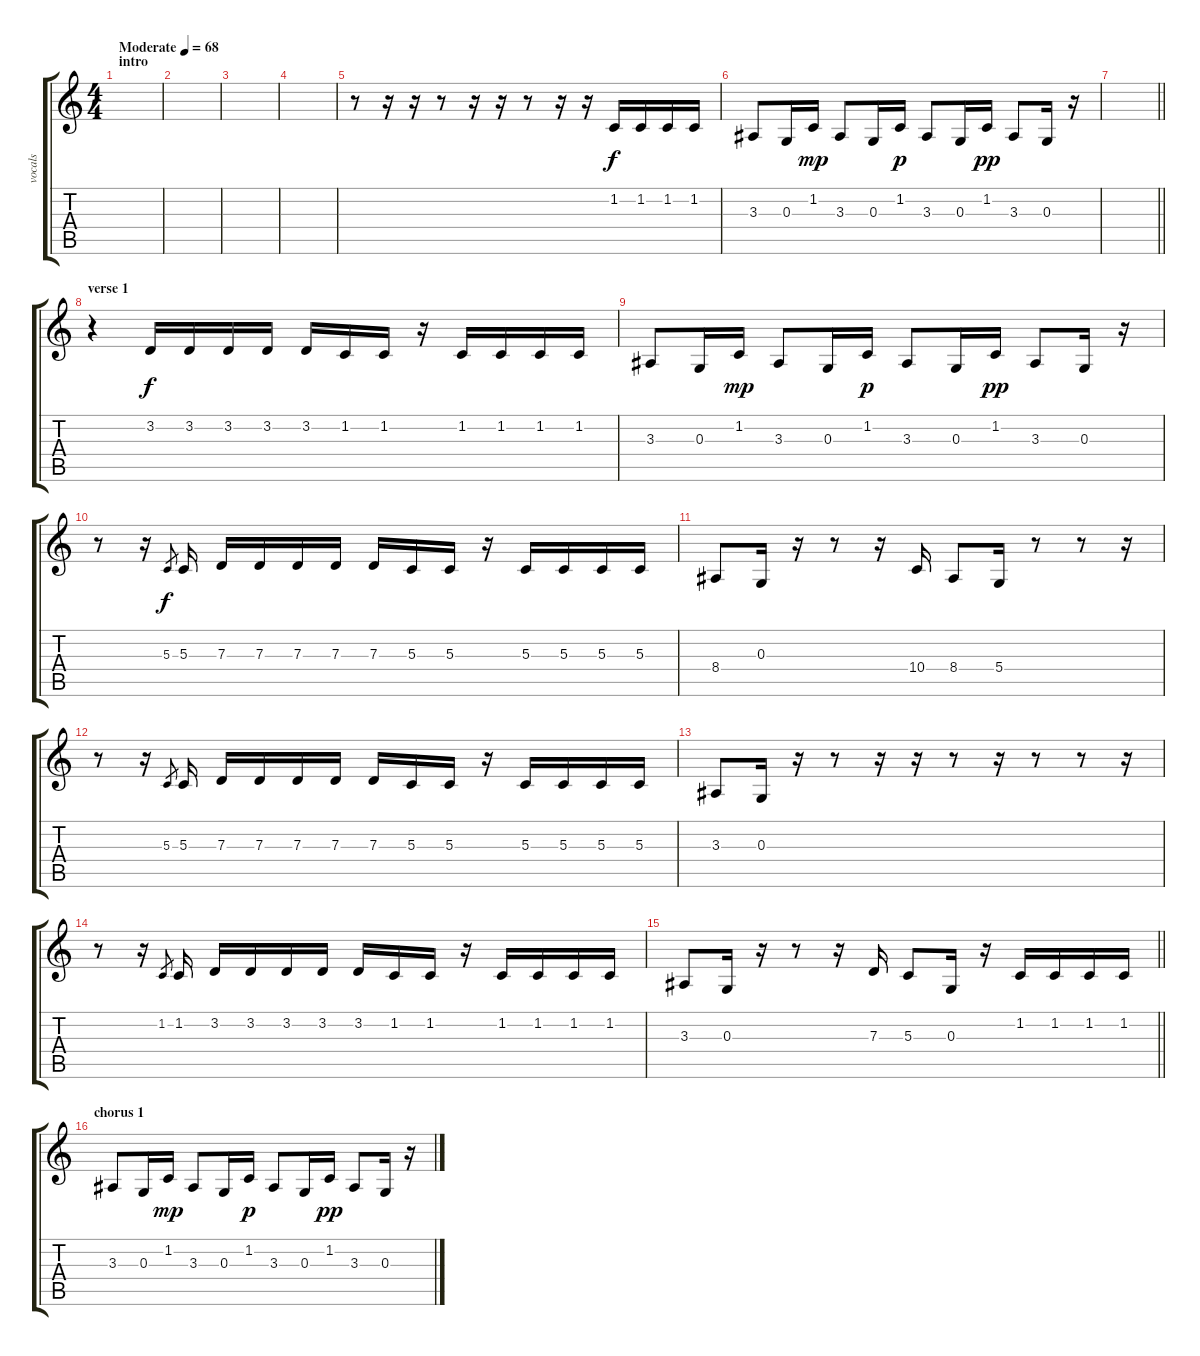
\track ("vocals" "vocals") {instrument trumpet}
\staff {score tabs}
\tuning (E4 B3 G3 D3 A2 E2) {hide}
\ts (4 4)
\section ("" "intro")
\tempo (68 "Moderate")
\clef g2
\ks c
|
|
|
|
r.8 r.16 r.16 r.8 r.16 r.16 r.8 r.16 r.16 1.2.16 1.2.16 1.2.16 1.2.16 |
3.3.8 0.3.16 1.2.16{dy mp} 3.3.8 0.3.16 1.2.16{dy p} 3.3.8 0.3.16 1.2.16{dy pp} 3.3.8 0.3.16 r.16 |
\barLineRight lightlight
|
\section ("" "verse 1")
r.4 3.2.16{dy f} 3.2.16 3.2.16 3.2.16 3.2.16 1.2.16 1.2.16 r.16 1.2.16 1.2.16 1.2.16 1.2.16 |
3.3.8 0.3.16 1.2.16{dy mp} 3.3.8 0.3.16 1.2.16{dy p} 3.3.8 0.3.16 1.2.16{dy pp} 3.3.8 0.3.16 r.16 |
r.8 r.16 5.3.8{gr dy f} 5.3.16 7.3.16 7.3.16 7.3.16 7.3.16 7.3.16 5.3.16 5.3.16 r.16 5.3.16 5.3.16 5.3.16 5.3.16 |
8.4.8 0.3.16 r.16 r.8 r.16 10.4.16 8.4.8 5.4.16 r.8 r.8 r.16 |
r.8 r.16 5.3.8{gr} 5.3.16 7.3.16 7.3.16 7.3.16 7.3.16 7.3.16 5.3.16 5.3.16 r.16 5.3.16 5.3.16 5.3.16 5.3.16 |
3.3.8 0.3.16 r.16 r.8 r.16 r.16 r.8 r.16 r.8 r.8 r.16 |
r.8 r.16 1.2.8{gr} 1.2.16 3.2.16 3.2.16 3.2.16 3.2.16 3.2.16 1.2.16 1.2.16 r.16 1.2.16 1.2.16 1.2.16 1.2.16 |
\barLineRight lightlight
3.3.8 0.3.16 r.16 r.8 r.16 7.3.16 5.3.8 0.3.16 r.16 1.2.16 1.2.16 1.2.16 1.2.16 |
\section ("" "chorus 1")
3.3.8 0.3.16 1.2.16{dy mp} 3.3.8 0.3.16 1.2.16{dy p} 3.3.8 0.3.16 1.2.16{dy pp} 3.3.8 0.3.16 r.16
